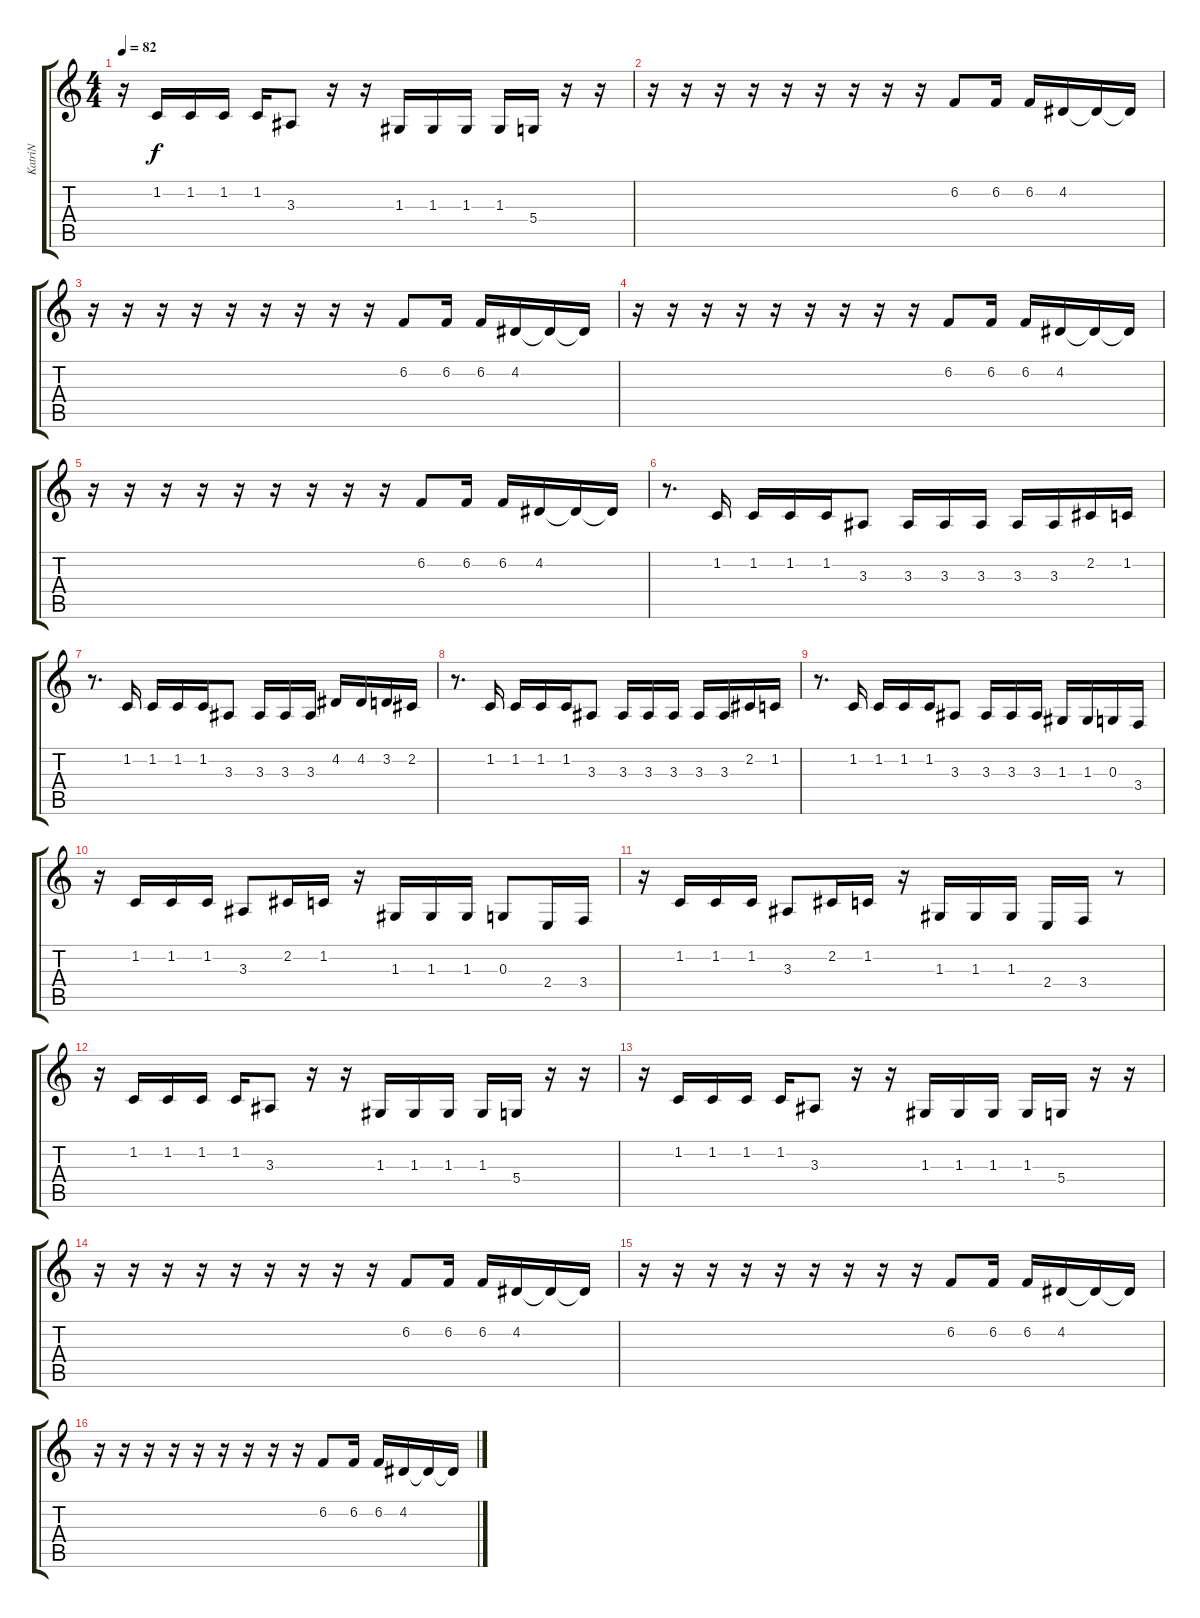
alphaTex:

\track ("KatriN" "KatriN") {instrument synthvoice}
\staff {score tabs}
\tuning (E4 B3 G3 D3 A2 E2) {hide}
\ts (4 4)
\tempo 82
\clef g2
\ks c
r.16{dy f} 1.2.16 1.2.16 1.2.16 1.2.16 3.3.8 r.16 r.16 1.3.16 1.3.16 1.3.16 1.3.16 5.4.16 r.16 r.16 |
r.16 r.16 r.16 r.16 r.16 r.16 r.16 r.16 r.16 6.2.8 6.2.16 6.2.16 4.2.16 4.2{t}.16 4.2{t}.16 |
r.16 r.16 r.16 r.16 r.16 r.16 r.16 r.16 r.16 6.2.8 6.2.16 6.2.16 4.2.16 4.2{t}.16 4.2{t}.16 |
r.16 r.16 r.16 r.16 r.16 r.16 r.16 r.16 r.16 6.2.8 6.2.16 6.2.16 4.2.16 4.2{t}.16 4.2{t}.16 |
r.16 r.16 r.16 r.16 r.16 r.16 r.16 r.16 r.16 6.2.8 6.2.16 6.2.16 4.2.16 4.2{t}.16 4.2{t}.16 |
r.8{d} 1.2.16 1.2.16 1.2.16 1.2.16 3.3.8 3.3.16 3.3.16 3.3.16 3.3.16 3.3.16 2.2.16 1.2.16 |
r.8{d} 1.2.16 1.2.16 1.2.16 1.2.16 3.3.8 3.3.16 3.3.16 3.3.16 4.2.16 4.2.16 3.2.16 2.2.16 |
r.8{d} 1.2.16 1.2.16 1.2.16 1.2.16 3.3.8 3.3.16 3.3.16 3.3.16 3.3.16 3.3.16 2.2.16 1.2.16 |
r.8{d} 1.2.16 1.2.16 1.2.16 1.2.16 3.3.8 3.3.16 3.3.16 3.3.16 1.3.16 1.3.16 0.3.16 3.4.16 |
r.16{instrument stringensemble1} 1.2.16 1.2.16 1.2.16 3.3.8 2.2.16 1.2.16 r.16 1.3.16 1.3.16 1.3.16 0.3.8 2.4.16 3.4.16 |
r.16 1.2.16 1.2.16 1.2.16 3.3.8 2.2.16 1.2.16 r.16 1.3.16 1.3.16 1.3.16 2.4.16 3.4.16 r.8 |
r.16 1.2.16 1.2.16 1.2.16 1.2.16 3.3.8 r.16 r.16 1.3.16 1.3.16 1.3.16 1.3.16 5.4.16 r.16 r.16 |
r.16 1.2.16 1.2.16 1.2.16 1.2.16 3.3.8 r.16 r.16 1.3.16 1.3.16 1.3.16 1.3.16 5.4.16 r.16 r.16 |
r.16 r.16 r.16 r.16 r.16 r.16 r.16 r.16 r.16 6.2.8 6.2.16 6.2.16 4.2.16 4.2{t}.16 4.2{t}.16 |
r.16 r.16 r.16 r.16 r.16 r.16 r.16 r.16 r.16 6.2.8 6.2.16 6.2.16 4.2.16 4.2{t}.16 4.2{t}.16 |
r.16 r.16 r.16 r.16 r.16 r.16 r.16 r.16 r.16 6.2.8 6.2.16 6.2.16 4.2.16 4.2{t}.16 4.2{t}.16
